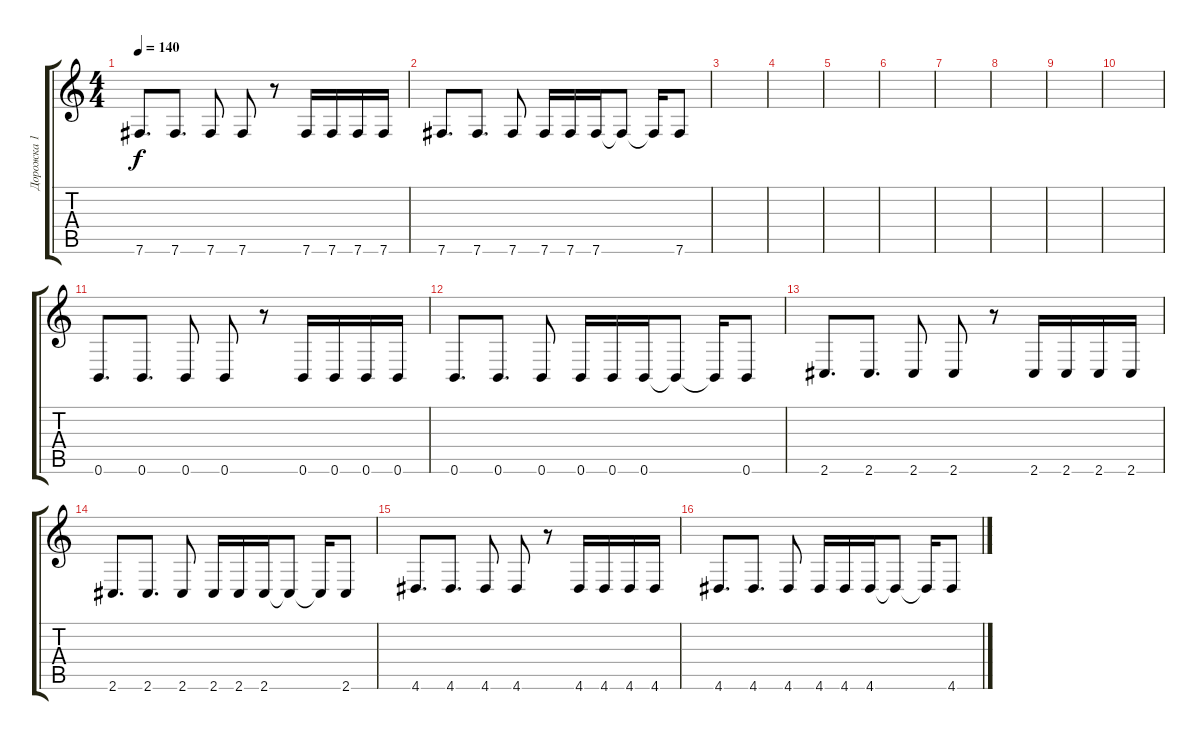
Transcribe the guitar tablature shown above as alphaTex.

\track ("Дорожка 1" "Дорожка 1") {instrument distortionguitar}
\staff {score tabs}
\tuning (Db4 Ab3 E3 B2 Gb2 B1) {hide}
\ts (4 4)
\tempo 140
\clef g2
\ks c
7.6.8{d dy f} 7.6.8{d} 7.6.8 7.6.8 r.8 7.6.16 7.6.16 7.6.16 7.6.16 |
7.6.8{d} 7.6.8{d} 7.6.8 7.6.16 7.6.16 7.6.16 7.6{t}.8 7.6{t}.16 7.6.8 |
|
|
|
|
|
|
|
|
0.6.8{d} 0.6.8{d} 0.6.8 0.6.8 r.8 0.6.16 0.6.16 0.6.16 0.6.16 |
0.6.8{d} 0.6.8{d} 0.6.8 0.6.16 0.6.16 0.6.16 0.6{t}.8 0.6{t}.16 0.6.8 |
2.6.8{d} 2.6.8{d} 2.6.8 2.6.8 r.8 2.6.16 2.6.16 2.6.16 2.6.16 |
2.6.8{d} 2.6.8{d} 2.6.8 2.6.16 2.6.16 2.6.16 2.6{t}.8 2.6{t}.16 2.6.8 |
4.6.8{d} 4.6.8{d} 4.6.8 4.6.8 r.8 4.6.16 4.6.16 4.6.16 4.6.16 |
4.6.8{d} 4.6.8{d} 4.6.8 4.6.16 4.6.16 4.6.16 4.6{t}.8 4.6{t}.16 4.6.8
